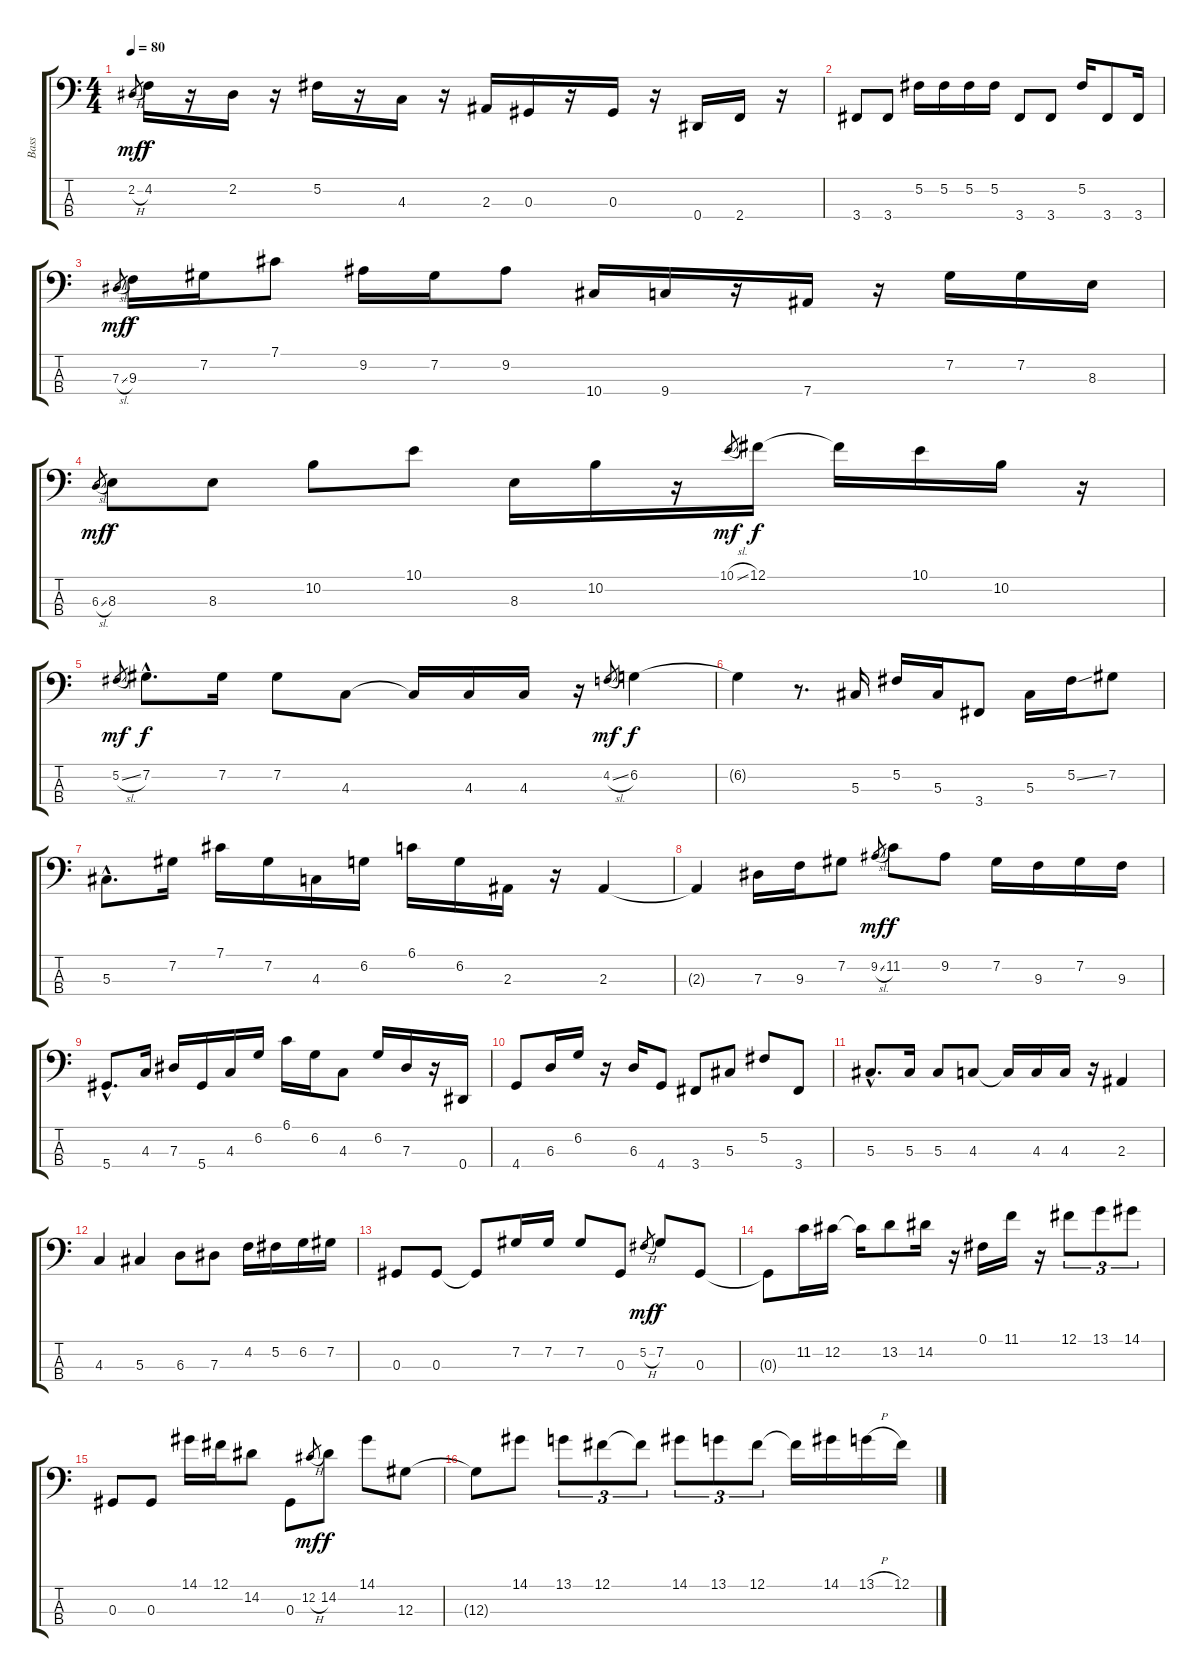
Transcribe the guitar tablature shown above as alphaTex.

\track ("Bass" "Bass") {instrument electricbassfinger}
\staff {score tabs}
\tuning (Gb2 Db2 Ab1 Eb1) {hide}
\ts (4 4)
\tempo 80
\clef f4
\ks c
2.2{h}.8{gr dy mf} 4.2.16{dy f} r.16 2.2.16 r.16 5.2.16 r.16 4.3.16 r.16 2.3.16 0.3.16 r.16 0.3.16 r.16 0.4.16 2.4.16 r.16 |
3.4.8 3.4.8 5.2.16 5.2.16 5.2.16 5.2.16 3.4.8 3.4.8 5.2.16 3.4.8 3.4.16 |
7.3{sl}.8{gr dy mf} 9.3.16{dy f} 7.2.16 7.1.8 9.2.16 7.2.16 9.2.8 10.4.16 9.4.16 r.16 7.4.16 r.16 7.2.16 7.2.16 8.3.16 |
6.3{sl}.8{gr dy mf} 8.3.8{dy f} 8.3.8 10.2.8 10.1.8 8.3.16 10.2.16 r.16 10.1{sl}.8{gr dy mf} 12.1.16{dy f} 12.1{t}.16 10.1.16 10.2.16 r.16 |
5.2{sl}.8{gr dy mf} 7.2{hac}.8{d dy f} 7.2.16 7.2.8 4.3.8 4.3{t}.16 4.3.16 4.3.16 r.16 4.2{sl}.8{gr dy mf} 6.2.4{dy f} |
6.2{t}.4 r.8{d} 5.3.16 5.2.16 5.3.16 3.4.8 5.3.16 5.2{ss}.16 7.2.8 |
5.3{hac}.8{d} 7.2.16 7.1.16 7.2.16 4.3.16 6.2.16 6.1.16 6.2.16 2.3.16 r.16 2.3.4 |
2.3{t}.4 7.3.16 9.3.16 7.2.8 9.2{sl}.8{gr dy mf} 11.2.8{dy f} 9.2.8 7.2.16 9.3.16 7.2.16 9.3.16 |
5.4{hac}.8{d} 4.3.16 7.3.16 5.4.16 4.3.16 6.2.16 6.1.16 6.2.16 4.3.8 6.2.16 7.3.16 r.16 0.4.16 |
4.4.8 6.3.16 6.2.16 r.16 6.3.16 4.4.8 3.4.8 5.3.8 5.2.8 3.4.8 |
5.3{hac}.8{d} 5.3.16 5.3.8 4.3.8 4.3{t}.16 4.3.16 4.3.16 r.16 2.3.4 |
4.3.4 5.3.4 6.3.8 7.3.8 4.2.16 5.2.16 6.2.16 7.2.16 |
0.3.8 0.3.8 0.3{t}.8 7.2.16 7.2.16 7.2.8 0.3.8 5.2{h}.8{gr dy mf} 7.2.8{dy f} 0.3.8 |
0.3{t}.8 11.2.16 12.2.16 12.2{t}.16 13.2.8 14.2.16 r.16 0.1.16 11.1.16 r.16 12.1.8{tu (3 2)} 13.1.8{tu (3 2)} 14.1.8{tu (3 2)} |
0.3.8 0.3.8 14.1.16 12.1.16 14.2.8 0.3.8 12.2{h}.8{gr dy mf} 14.2.8{dy f} 14.1.8 12.3.8 |
12.3{t}.8 14.1.8 13.1.8{tu (3 2)} 12.1.8{tu (3 2)} 12.1{t}.8{tu (3 2)} 14.1.8{tu (3 2)} 13.1.8{tu (3 2)} 12.1.8{tu (3 2)} 12.1{t}.16 14.1.16 13.1{h}.16 12.1.16
